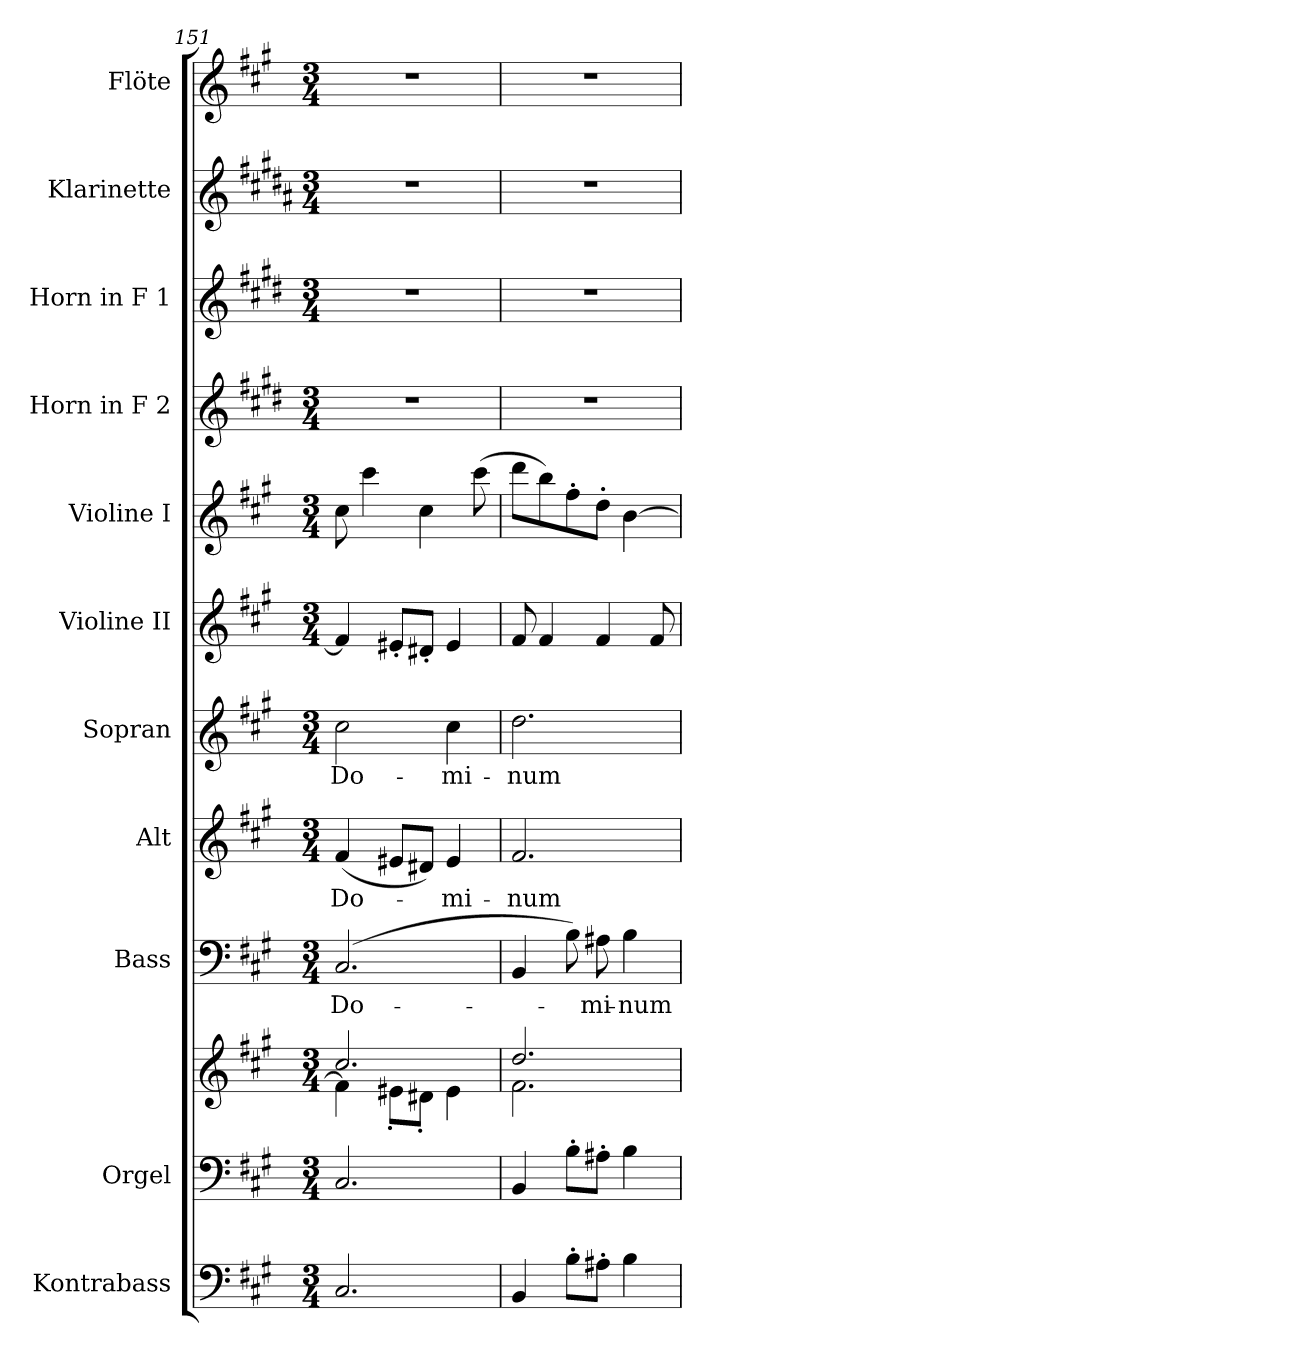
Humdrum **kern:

**kern	**kern	**kern	**kern	**text	**kern	**text	**kern	**text	**kern	**kern	**kern	**kern	**kern	**kern
*part11	*part10	*part10	*part9	*part9	*part8	*part8	*part7	*part7	*part6	*part5	*part4	*part3	*part2	*part1
*staff12	*staff11	*staff10	*staff9	*staff9	*staff8	*staff8	*staff7	*staff7	*staff6	*staff5	*staff4	*staff3	*staff2	*staff1
*I"Kontrabass	*I"Orgel	*	*I"Bass	*	*I"Alt	*	*I"Sopran	*	*I"Violine II	*I"Violine I	*I"Horn in F 2	*I"Horn in F 1	*I"Klarinette	*I"Flöte
*I'Kb.	*I'Org.	*	*I'B.	*	*I'A.	*	*I'S.	*	*I'Vl. II	*I'Vl. I	*	*	*I'Kl.	*I'Fl.
*clefF4	*clefF4	*clefG2	*clefF4	*	*clefG2	*	*clefG2	*	*clefG2	*clefG2	*clefG2	*clefG2	*clefG2	*clefG2
*ITrd7c12	*	*	*	*	*	*	*	*	*	*	*ITrd4c7	*ITrd4c7	*ITrd1c2	*
*k[f#c#g#]	*k[f#c#g#]	*k[f#c#g#]	*k[f#c#g#]	*	*k[f#c#g#]	*	*k[f#c#g#]	*	*k[f#c#g#]	*k[f#c#g#]	*k[f#c#g#]	*k[f#c#g#]	*k[f#c#g#]	*k[f#c#g#]
*A:	*A:	*A:	*A:	*	*A:	*	*A:	*	*A:	*A:	*A:	*A:	*A:	*A:
*M3/4	*M3/4	*M3/4	*M3/4	*	*M3/4	*	*M3/4	*	*M3/4	*M3/4	*M3/4	*M3/4	*M3/4	*M3/4
=151	=151	=151	=151	=151	=151	=151	=151	=151	=151	=151	=151	=151	=151	=151
*	*	*^	*	*	*	*	*	*	*	*	*	*	*	*
!	!	!	!	!	!LO:LY:b	!	!LO:LY:b	!	!LO:LY:b	!	!	!	!	!	!
2.CC#/	2.C#/	2.cc#/	4f#\]	(2.C#/	Do-	(<4f#/	Do-	2cc#\	Do-	4f#/]	8cc#\	2.r	2.r	2.r	2.r
.	.	.	.	.	.	.	.	.	.	.	4ccc#\	.	.	.	.
.	.	.	8e#X'>\L	.	.	8e#X/L	.	.	.	8e#X'</L	.	.	.	.	.
.	.	.	8d#X'>\J	.	.	8d#X/J)	.	.	.	8d#X'</J	4cc#\	.	.	.	.
!	!	!	!	!	!	!	!LO:LY:b	!	!LO:LY:b	!	!	!	!	!	!
.	.	.	4e#\	.	.	4e#/	-mi-	4cc#\	-mi-	4e#/	.	.	.	.	.
.	.	.	.	.	.	.	.	.	.	.	(>8ccc#\	.	.	.	.
=152	=152	=152	=152	=152	=152	=152	=152	=152	=152	=152	=152	=152	=152	=152	=152
!	!	!	!	!	!	!	!LO:LY:b	!	!LO:LY:b	!	!	!	!	!	!
4BBB/	4BB/	2.dd/	2.f#\	4BB/	.	2.f#/	-num	2.dd\	-num	8f#/	8ddd\L	2.r	2.r	2.r	2.r
.	.	.	.	.	.	.	.	.	.	4f#/	8bb\)	.	.	.	.
8BB'>\L	8B'>\L	.	.	8B\)	.	.	.	.	.	.	8ff#'>\	.	.	.	.
!	!	!	!	!	!LO:LY:b	!	!	!	!	!	!	!	!	!	!
8AA#X'>\J	8A#X'>\J	.	.	8A#X\	-mi-	.	.	.	.	4f#/	8dd'>\J	.	.	.	.
!	!	!	!	!	!LO:LY:b	!	!	!	!	!	!	!	!	!	!
4BB\	4B\	.	.	4B\	-num	.	.	.	.	.	[4b\	.	.	.	.
.	.	.	.	.	.	.	.	.	.	8f#/	.	.	.	.	.
*	*	*v	*v	*	*	*	*	*	*	*	*	*	*	*	*
=	=	=	=	=	=	=	=	=	=	=	=	=	=	=
*-	*-	*-	*-	*-	*-	*-	*-	*-	*-	*-	*-	*-	*-	*-
